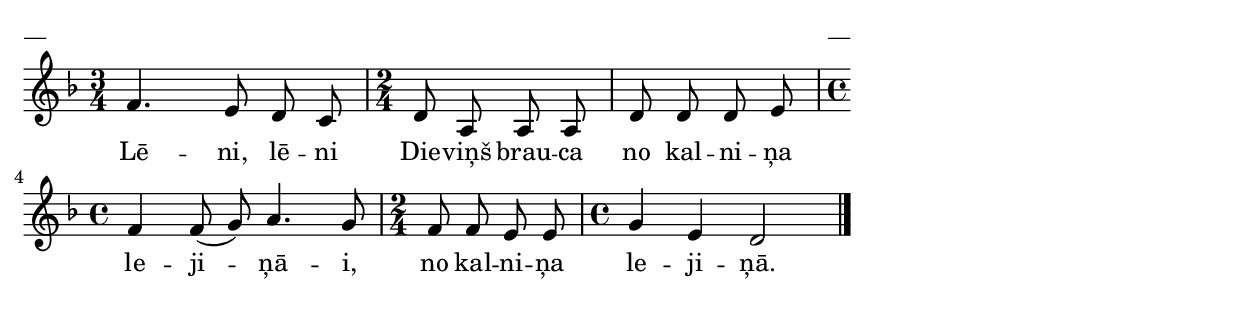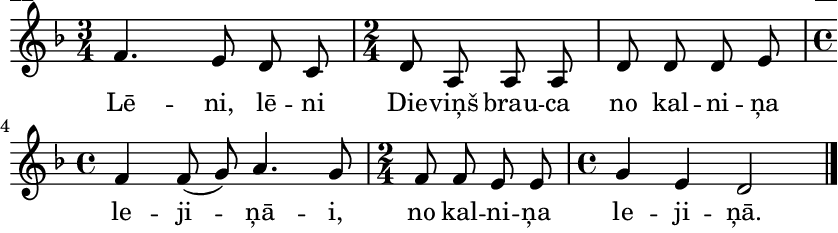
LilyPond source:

\version "2.13.18"
#(ly:set-option 'crop #t)

%\header {
%    title = "Nosarūca lāču māte",AA lapas, Šūpuļdziesmas
%}
\paper {
line-width = 14\cm
left-margin = 0.4\cm
between-system-padding = 0.1\cm
between-system-space = 0.1\cm
}
\layout {
indent = #0
ragged-last = ##f
}

voiceA = \relative c' {
\clef "treble"
\key d \minor
\time 3/4
f4. e8 d c |
\time 2/4
d8 a a a |
d8 d d e |
\time 4/4
f4 f8( g) a4. g8 |
\time 2/4
f8 f e e |
\time 4/4
g4 e d2 |
\bar "|."
} 

lyricA = \lyricmode {
Lē -- ni, lē -- ni Die -- viņš brau -- ca no kal -- ni -- ņa le -- ji -- ņā -- i, no kal -- ni -- ņa le -- ji -- ņā.  
} 

fullScore = <<
\new Staff {
<<
\new Voice = "voiceA" { \oneVoice \autoBeamOff \voiceA }
\new Lyrics \lyricsto "voiceA" \lyricA
>>
}
>>

\score {
\fullScore
\header { piece = "__" opus = "__" }
}
\markup { \with-color #(x11-color 'white) \sans \smaller "__" }
\score {
\unfoldRepeats
\fullScore
\midi {
\context { \Staff \remove "Staff_performer" }
\context { \Voice \consists "Staff_performer" }
}
}


